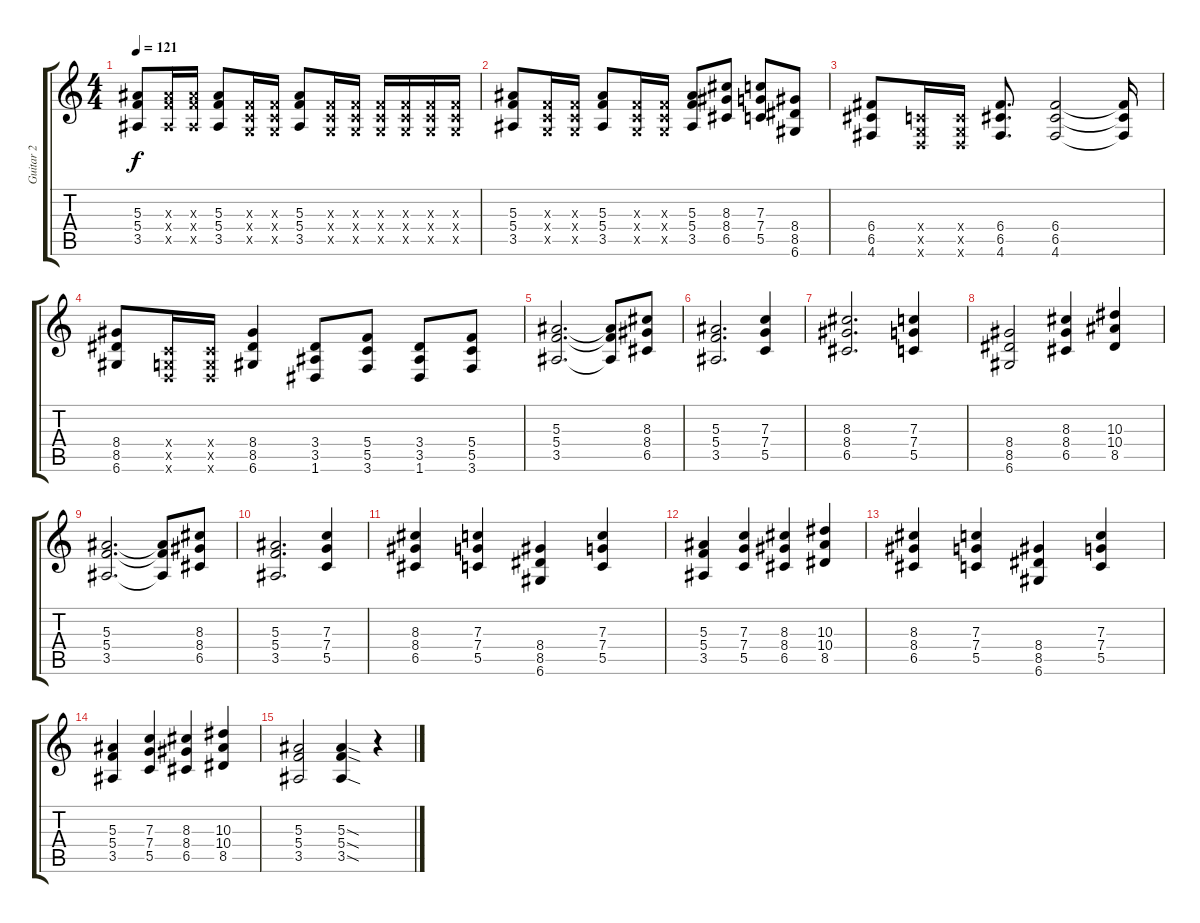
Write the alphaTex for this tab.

\track ("Guitar 2" "Guitar 2") {instrument distortionguitar}
\staff {score tabs}
\tuning (D4 A3 F3 C3 G2 D2) {hide}
\ts (4 4)
\tempo 121
\clef g2
\ks c
(5.3 5.4 3.5).8{dy f} (5.3{x} 5.4{x} 3.5{x}).16 (5.3{x} 5.4{x} 3.5{x}).16 (5.3 5.4 3.5).8 (0.3{x} 0.4{x} 0.5{x}).16 (0.3{x} 0.4{x} 0.5{x}).16 (5.3 5.4 3.5).8 (0.3{x} 0.4{x} 0.5{x}).16 (0.3{x} 0.4{x} 0.5{x}).16 (0.3{x} 0.4{x} 0.5{x}).16 (0.3{x} 0.4{x} 0.5{x}).16 (0.3{x} 0.4{x} 0.5{x}).16 (0.3{x} 0.4{x} 0.5{x}).16 |
(5.3 5.4 3.5).8 (0.3{x} 0.4{x} 0.5{x}).16 (0.3{x} 0.4{x} 0.5{x}).16 (5.3 5.4 3.5).8 (0.3{x} 0.4{x} 0.5{x}).16 (0.3{x} 0.4{x} 0.5{x}).16 (5.3 5.4 3.5).8 (8.3 8.4 6.5).8 (7.3 7.4 5.5).8 (8.4 8.5 6.6).8 |
(6.4 6.5 4.6).8 (0.4{x} 0.5{x} 0.6{x}).16 (0.4{x} 0.5{x} 0.6{x}).16 (6.4 6.5 4.6).8{d} (6.4 6.5 4.6).2 (6.4{t} 6.5{t} 4.6{t}).16 |
(8.4 8.5 6.6).8 (0.4{x} 0.5{x} 0.6{x}).16 (0.4{x} 0.5{x} 0.6{x}).16 (8.4 8.5 6.6).4 (3.4 3.5 1.6).8 (5.4 5.5 3.6).8 (3.4 3.5 1.6).8 (5.4 5.5 3.6).8 |
(5.3 5.4 3.5).2{d} (5.3{t} 5.4{t} 3.5{t}).8 (8.3 8.4 6.5).8 |
(5.3 5.4 3.5).2{d} (7.3 7.4 5.5).4 |
(8.3 8.4 6.5).2{d} (7.3 7.4 5.5).4 |
(8.4 8.5 6.6).2 (8.3 8.4 6.5).4 (10.3 10.4 8.5).4 |
(5.3 5.4 3.5).2{d} (5.3{t} 5.4{t} 3.5{t}).8 (8.3 8.4 6.5).8 |
(5.3 5.4 3.5).2{d} (7.3 7.4 5.5).4 |
(8.3 8.4 6.5).4 (7.3 7.4 5.5).4 (8.4 8.5 6.6).4 (7.3 7.4 5.5).4 |
(5.3 5.4 3.5).4 (7.3 7.4 5.5).4 (8.3 8.4 6.5).4 (10.3 10.4 8.5).4 |
(8.3 8.4 6.5).4 (7.3 7.4 5.5).4 (8.4 8.5 6.6).4 (7.3 7.4 5.5).4 |
(5.3 5.4 3.5).4 (7.3 7.4 5.5).4 (8.3 8.4 6.5).4 (10.3 10.4 8.5).4 |
(5.3 5.4 3.5).2 (5.3{sod} 5.4{sod} 3.5{sod}).4 r.4
